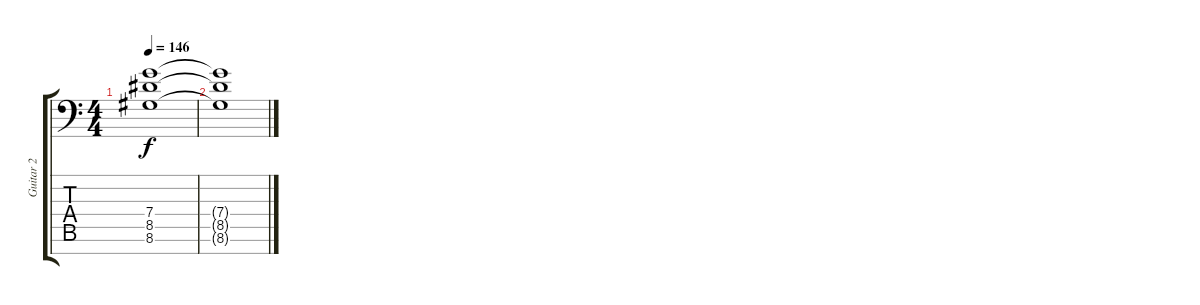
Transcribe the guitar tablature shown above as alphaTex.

\track ("Guitar 2" "Guitar 2") {instrument distortionguitar}
\staff {score tabs}
\tuning (D4 A3 F3 C3 G2 C2 A1) {hide}
\ts (4 4)
\tempo 146
\clef f4
\ks c
(7.4 8.5 8.6).1{dy f} |
(7.4{t} 8.5{t} 8.6{t}).1
